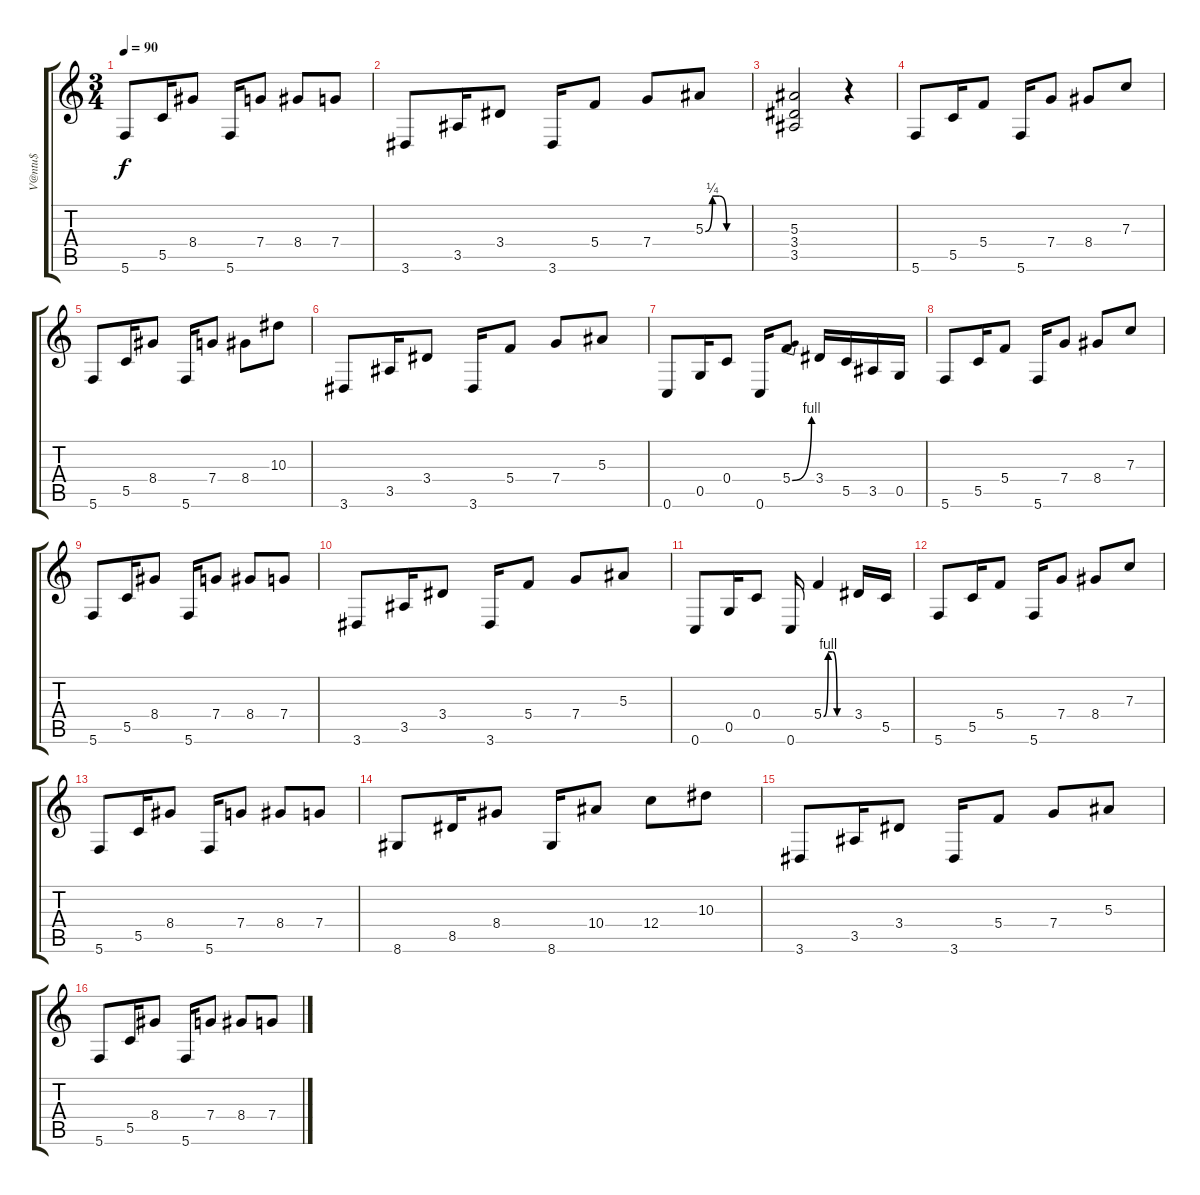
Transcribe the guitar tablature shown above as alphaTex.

\track ("V@ntu$" "V@ntu$") {instrument acousticguitarsteel}
\staff {score tabs}
\tuning (D4 A3 F3 C3 G2 C2) {hide}
\ts (3 4)
\tempo 90
\clef g2
\ks c
5.6.8{dy f} 5.5.16 8.4.8 5.6.16 7.4.8 8.4.8 7.4.8 |
3.6.8 3.5.16 3.4.8 3.6.16 5.4.8 7.4.8 5.3{be (custom 0 0 10 1 20 1 30 0 60 0)}.8 |
(5.3 3.4 3.5).2 r.4 |
5.6.8 5.5.16 5.4.8 5.6.16 7.4.8 8.4.8 7.3.8 |
5.6.8 5.5.16 8.4.8 5.6.16 7.4.8 8.4.8 10.3.8 |
3.6.8 3.5.16 3.4.8 3.6.16 5.4.8 7.4.8 5.3.8 |
0.6.8 0.5.16 0.4.8 0.6.16 5.4{be (bend 0 0 60 4)}.8 3.4.16 5.5.16 3.5.16 0.5.16 |
5.6.8 5.5.16 5.4.8 5.6.16 7.4.8 8.4.8 7.3.8 |
5.6.8 5.5.16 8.4.8 5.6.16 7.4.8 8.4.8 7.4.8 |
3.6.8 3.5.16 3.4.8 3.6.16 5.4.8 7.4.8 5.3.8 |
0.6.8 0.5.16 0.4.8 0.6.16 5.4{be (custom 0 0 10 4 20 4 30 0 60 0)}.4 3.4.16 5.5.16 |
5.6.8 5.5.16 5.4.8 5.6.16 7.4.8 8.4.8 7.3.8 |
5.6.8 5.5.16 8.4.8 5.6.16 7.4.8 8.4.8 7.4.8 |
8.6.8 8.5.16 8.4.8 8.6.16 10.4.8 12.4.8 10.3.8 |
3.6.8 3.5.16 3.4.8 3.6.16 5.4.8 7.4.8 5.3.8 |
5.6.8 5.5.16 8.4.8 5.6.16 7.4.8 8.4.8 7.4.8
